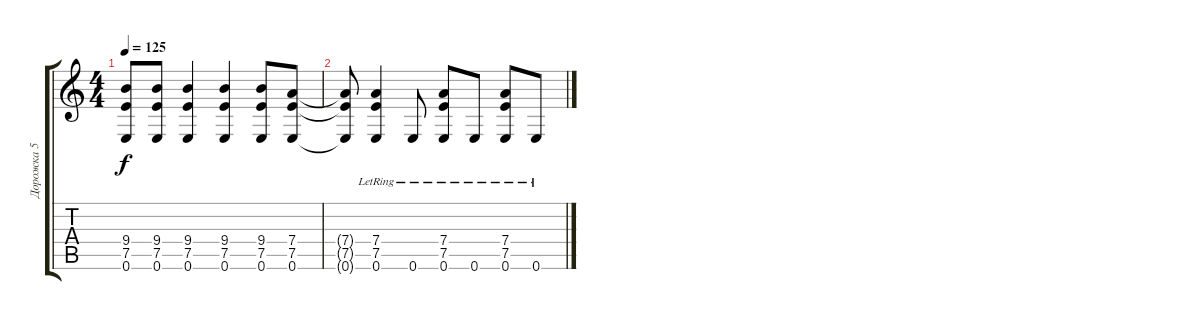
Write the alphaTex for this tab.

\track ("Дорожка 5" "Дорожка 5") {instrument electricguitarclean}
\staff {score tabs}
\tuning (E4 B3 G3 D3 A2 E2) {hide}
\ts (4 4)
\tempo 125
\clef g2
\ks c
(9.4 7.5 0.6).8{dy f} (9.4 7.5 0.6).8 (9.4 7.5 0.6).4 (9.4 7.5 0.6).4 (9.4 7.5 0.6).8 (7.4 7.5 0.6).8 |
(7.4{t} 7.5{t} 0.6{t}).8 (7.4{lr} 7.5{lr} 0.6).4 0.6{lr}.8 (7.4{lr} 7.5{lr} 0.6).8 0.6{lr}.8 (7.4{lr} 7.5{lr} 0.6).8 0.6{lr}.8
